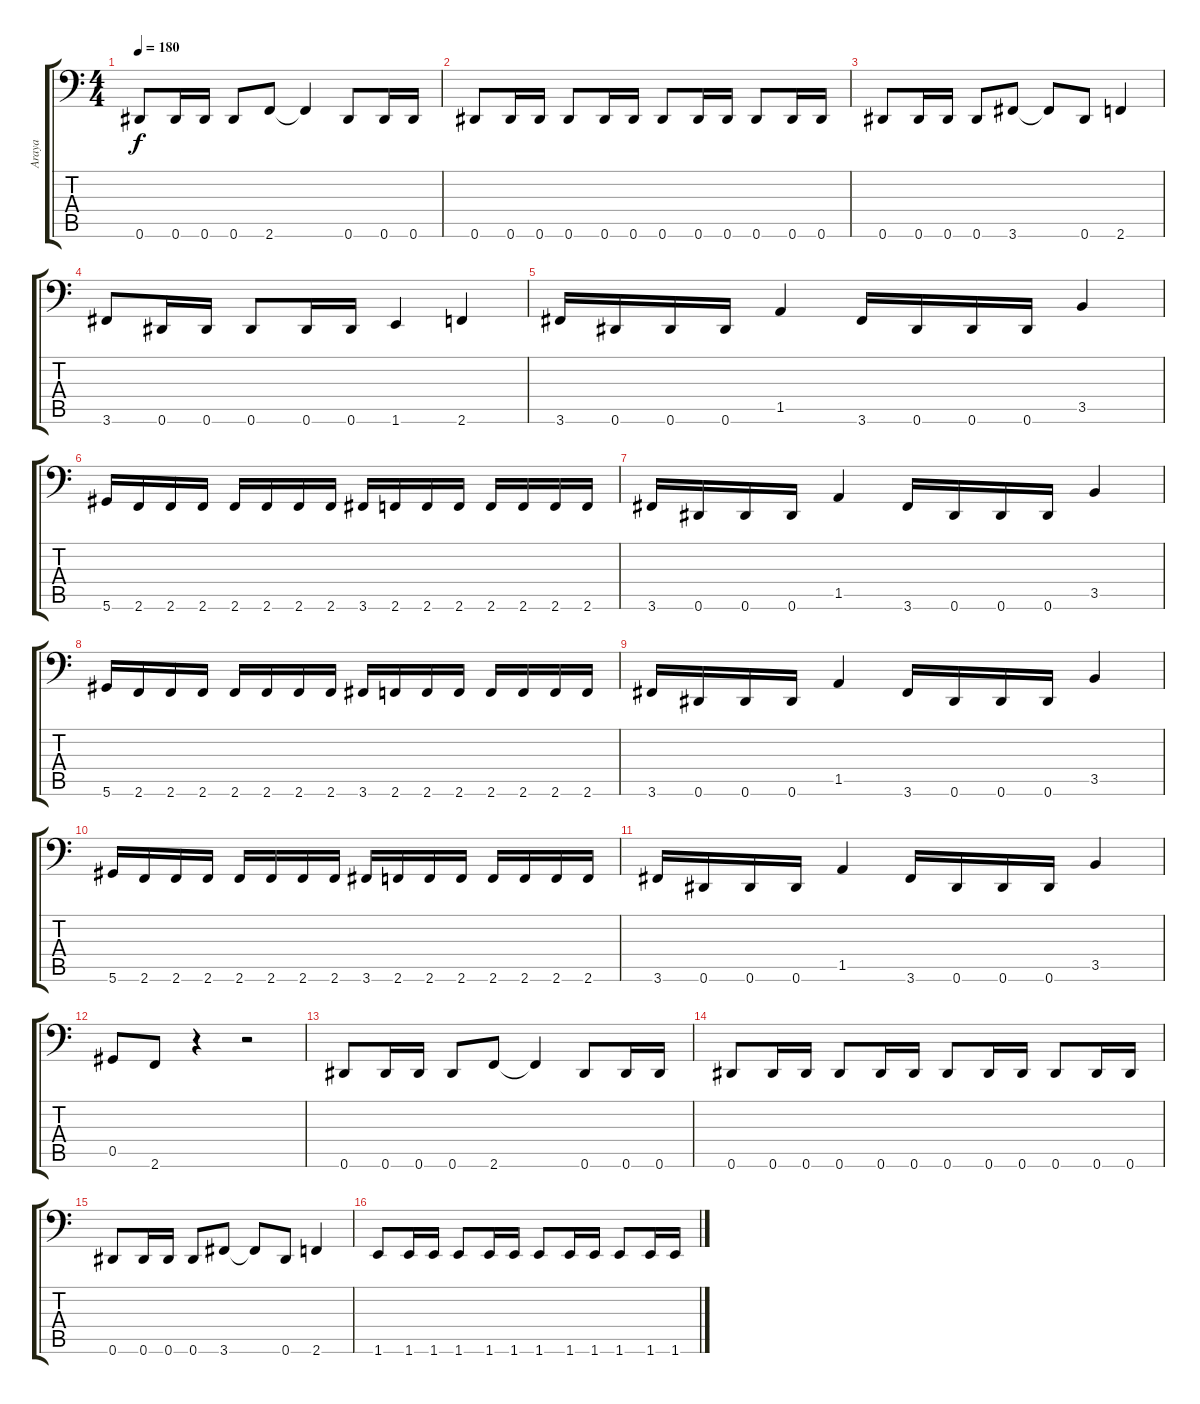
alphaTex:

\track ("Araya" "Araya") {instrument electricbasspick}
\staff {score tabs}
\tuning (Eb3 Bb2 Gb2 Db2 Ab1 Eb1) {hide}
\ts (4 4)
\tempo 180
\clef f4
\ks c
0.6.8{dy f} 0.6.16 0.6.16 0.6.8 2.6.8 2.6{t}.4 0.6.8 0.6.16 0.6.16 |
0.6.8 0.6.16 0.6.16 0.6.8 0.6.16 0.6.16 0.6.8 0.6.16 0.6.16 0.6.8 0.6.16 0.6.16 |
0.6.8 0.6.16 0.6.16 0.6.8 3.6.8 3.6{t}.8 0.6.8 2.6.4 |
3.6.8 0.6.16 0.6.16 0.6.8 0.6.16 0.6.16 1.6.4 2.6.4 |
3.6.16 0.6.16 0.6.16 0.6.16 1.5.4 3.6.16 0.6.16 0.6.16 0.6.16 3.5.4 |
5.6.16 2.6.16 2.6.16 2.6.16 2.6.16 2.6.16 2.6.16 2.6.16 3.6.16 2.6.16 2.6.16 2.6.16 2.6.16 2.6.16 2.6.16 2.6.16 |
3.6.16 0.6.16 0.6.16 0.6.16 1.5.4 3.6.16 0.6.16 0.6.16 0.6.16 3.5.4 |
5.6.16 2.6.16 2.6.16 2.6.16 2.6.16 2.6.16 2.6.16 2.6.16 3.6.16 2.6.16 2.6.16 2.6.16 2.6.16 2.6.16 2.6.16 2.6.16 |
3.6.16 0.6.16 0.6.16 0.6.16 1.5.4 3.6.16 0.6.16 0.6.16 0.6.16 3.5.4 |
5.6.16 2.6.16 2.6.16 2.6.16 2.6.16 2.6.16 2.6.16 2.6.16 3.6.16 2.6.16 2.6.16 2.6.16 2.6.16 2.6.16 2.6.16 2.6.16 |
3.6.16 0.6.16 0.6.16 0.6.16 1.5.4 3.6.16 0.6.16 0.6.16 0.6.16 3.5.4 |
0.5.8 2.6.8 r.4 r.2 |
0.6.8 0.6.16 0.6.16 0.6.8 2.6.8 2.6{t}.4 0.6.8 0.6.16 0.6.16 |
0.6.8 0.6.16 0.6.16 0.6.8 0.6.16 0.6.16 0.6.8 0.6.16 0.6.16 0.6.8 0.6.16 0.6.16 |
0.6.8 0.6.16 0.6.16 0.6.8 3.6.8 3.6{t}.8 0.6.8 2.6.4 |
1.6.8 1.6.16 1.6.16 1.6.8 1.6.16 1.6.16 1.6.8 1.6.16 1.6.16 1.6.8 1.6.16 1.6.16
